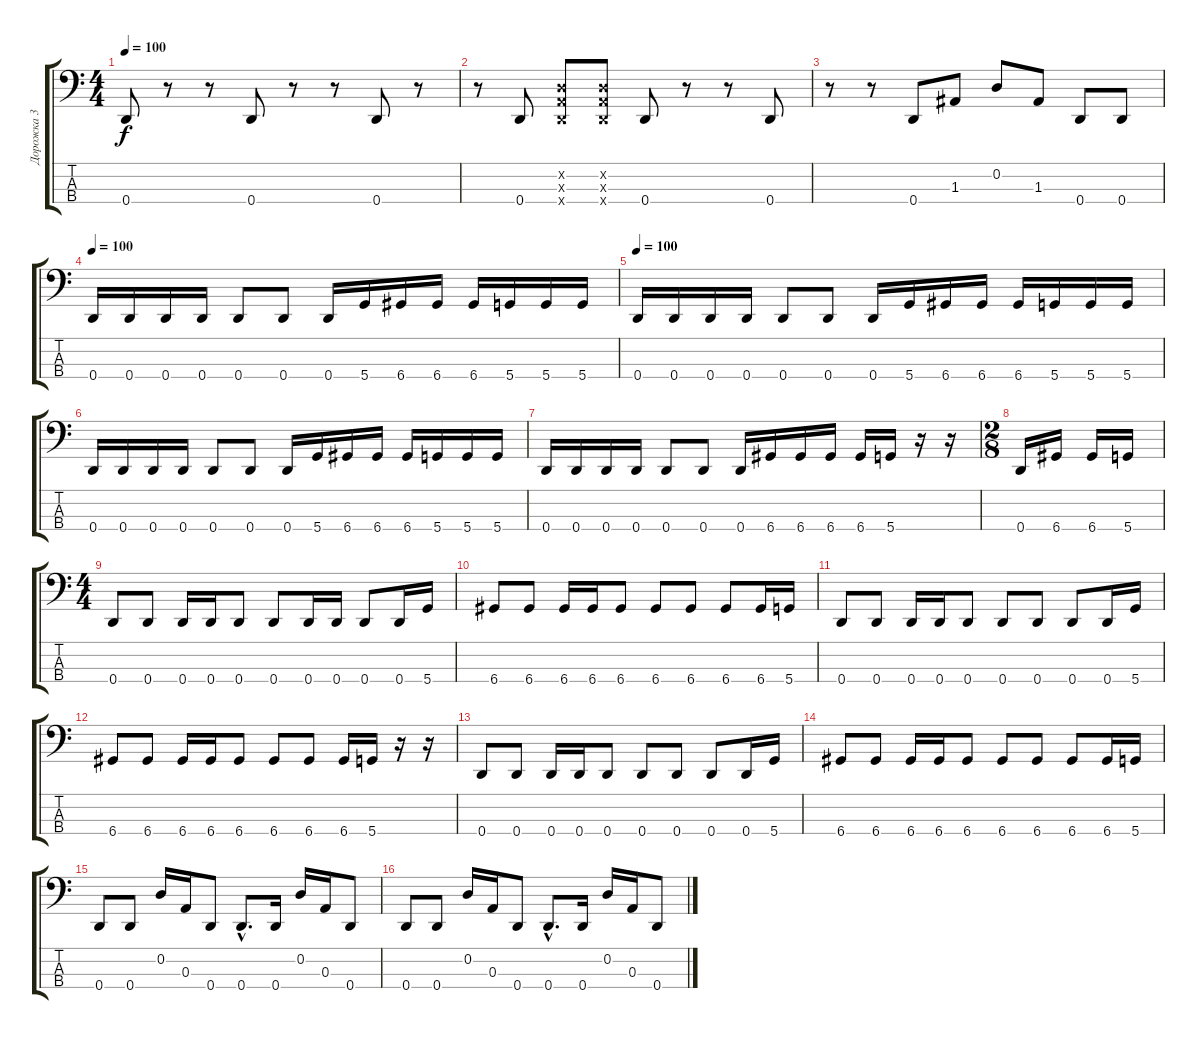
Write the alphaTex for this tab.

\track ("Дорожка 3" "Дорожка 3") {instrument slapbass1}
\staff {score tabs}
\tuning (G2 D2 A1 D1) {hide}
\ts (4 4)
\tempo 100
\tempo 120
\tempo 100
\clef f4
\ks c
0.4.8{dy f instrument slapbass1} r.8 r.8 0.4.8 r.8 r.8 0.4.8 r.8 |
r.8 0.4.8 (0.2{x} 0.3{x} 0.4{x}).8 (0.2{x} 0.3{x} 0.4{x}).8 0.4.8 r.8 r.8 0.4.8 |
r.8 r.8 0.4.8 1.3.8 0.2.8 1.3.8 0.4.8 0.4.8 |
\tempo 100
0.4.16 0.4.16 0.4.16 0.4.16 0.4.8 0.4.8 0.4.16 5.4.16 6.4.16 6.4.16 6.4.16 5.4.16 5.4.16 5.4.16 |
\tempo 100
0.4.16 0.4.16 0.4.16 0.4.16 0.4.8 0.4.8 0.4.16 5.4.16 6.4.16 6.4.16 6.4.16 5.4.16 5.4.16 5.4.16 |
0.4.16 0.4.16 0.4.16 0.4.16 0.4.8 0.4.8 0.4.16 5.4.16 6.4.16 6.4.16 6.4.16 5.4.16 5.4.16 5.4.16 |
0.4.16 0.4.16 0.4.16 0.4.16 0.4.8 0.4.8 0.4.16 6.4.16 6.4.16 6.4.16 6.4.16 5.4.16 r.16 r.16 |
\ts (2 8)
0.4.16 6.4.16 6.4.16 5.4.16 |
\ts (4 4)
0.4.8 0.4.8 0.4.16 0.4.16 0.4.8 0.4.8 0.4.16 0.4.16 0.4.8 0.4.16 5.4.16 |
6.4.8 6.4.8 6.4.16 6.4.16 6.4.8 6.4.8 6.4.8 6.4.8 6.4.16 5.4.16 |
0.4.8 0.4.8 0.4.16 0.4.16 0.4.8 0.4.8 0.4.8 0.4.8 0.4.16 5.4.16 |
6.4.8 6.4.8 6.4.16 6.4.16 6.4.8 6.4.8 6.4.8 6.4.16 5.4.16 r.16 r.16 |
0.4.8 0.4.8 0.4.16 0.4.16 0.4.8 0.4.8 0.4.8 0.4.8 0.4.16 5.4.16 |
6.4.8 6.4.8 6.4.16 6.4.16 6.4.8 6.4.8 6.4.8 6.4.8 6.4.16 5.4.16 |
0.4.8 0.4.8 0.2.16 0.3.16 0.4.8 0.4{hac}.8{d} 0.4.16 0.2.16 0.3.16 0.4.8 |
0.4.8 0.4.8 0.2.16 0.3.16 0.4.8 0.4{hac}.8{d} 0.4.16 0.2.16 0.3.16 0.4.8
